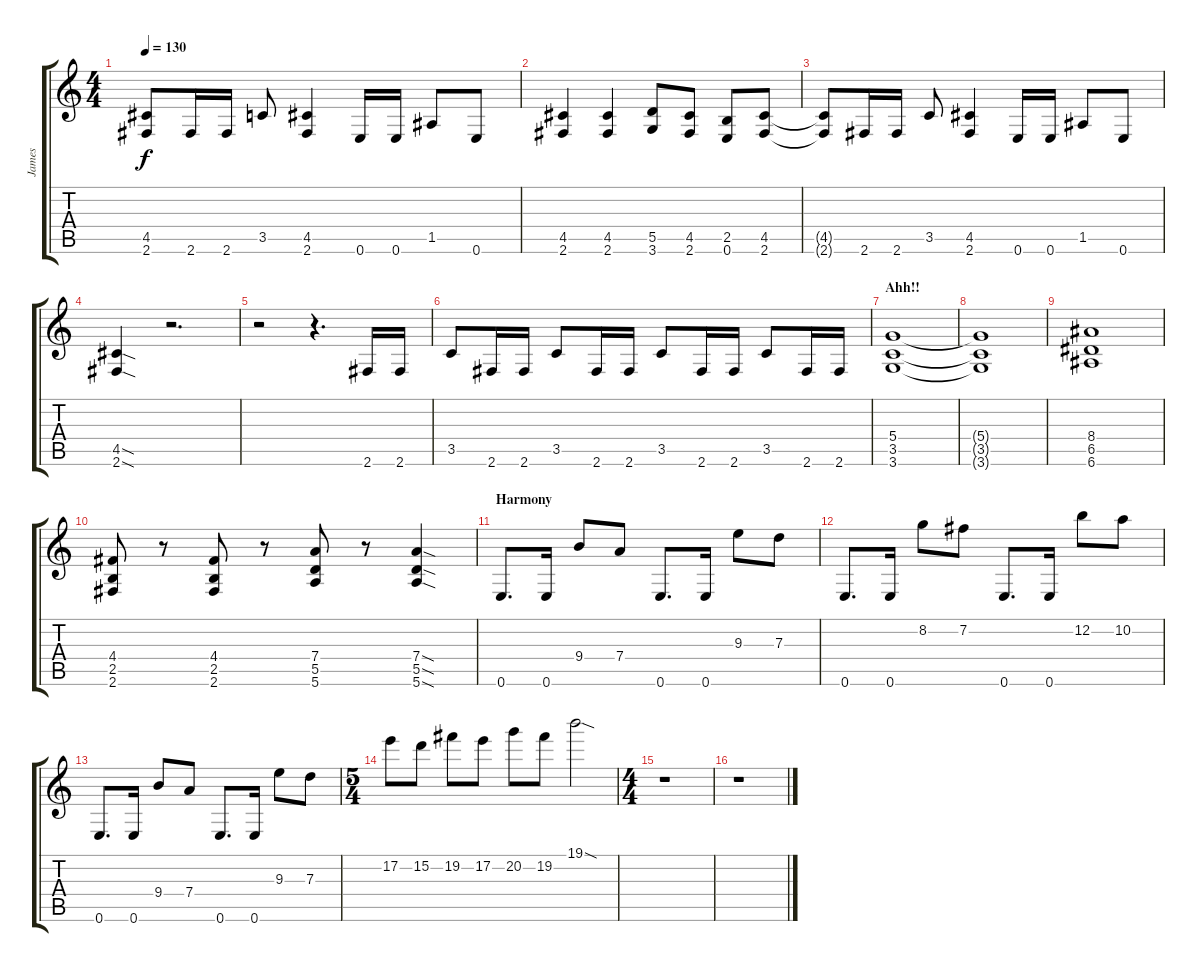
\track ("James" "James") {instrument distortionguitar}
\staff {score tabs}
\tuning (E4 B3 G3 D3 A2 E2) {hide}
\ts (4 4)
\tempo 130
\clef g2
\ks c
(4.5{t} 2.6{t}).8{dy f} 2.6.16 2.6.16 3.5.8 (4.5 2.6).4 0.6.16 0.6.16 1.5.8 0.6.8 |
(4.5 2.6).4 (4.5 2.6).4 (5.5 3.6).8 (4.5 2.6).8 (2.5 0.6).8 (4.5 2.6).8 |
(4.5{t} 2.6{t}).8 2.6.16 2.6.16 3.5.8 (4.5 2.6).4 0.6.16 0.6.16 1.5.8 0.6.8 |
(4.5{sod} 2.6{sod}).4 r.2{d} |
r.2 r.4{d} 2.6.16 2.6.16 |
3.5.8 2.6.16 2.6.16 3.5.8 2.6.16 2.6.16 3.5.8 2.6.16 2.6.16 3.5.8 2.6.16 2.6.16 |
\section ("" "Ahh!!")
(5.4 3.5 3.6).1 |
(5.4{t} 3.5{t} 3.6{t}).1 |
(8.4 6.5 6.6).1 |
(4.4 2.5 2.6).8 r.8 (4.4 2.5 2.6).8 r.8 (7.4 5.5 5.6).8 r.8 (7.4{sod} 5.5{sod} 5.6{sod}).4 |
\section ("" "Harmony")
0.6.8{d} 0.6.16 9.4.8 7.4.8 0.6.8{d} 0.6.16 9.3.8 7.3.8 |
0.6.8{d} 0.6.16 8.2.8 7.2.8 0.6.8{d} 0.6.16 12.2.8 10.2.8 |
0.6.8{d} 0.6.16 9.4.8 7.4.8 0.6.8{d} 0.6.16 9.3.8 7.3.8 |
\ts (5 4)
17.2.8 15.2.8 19.2.8 17.2.8 20.2.8 19.2.8 19.1{sod}.2 |
\ts (4 4)
\section ("" "")
r.1 |
r.1
